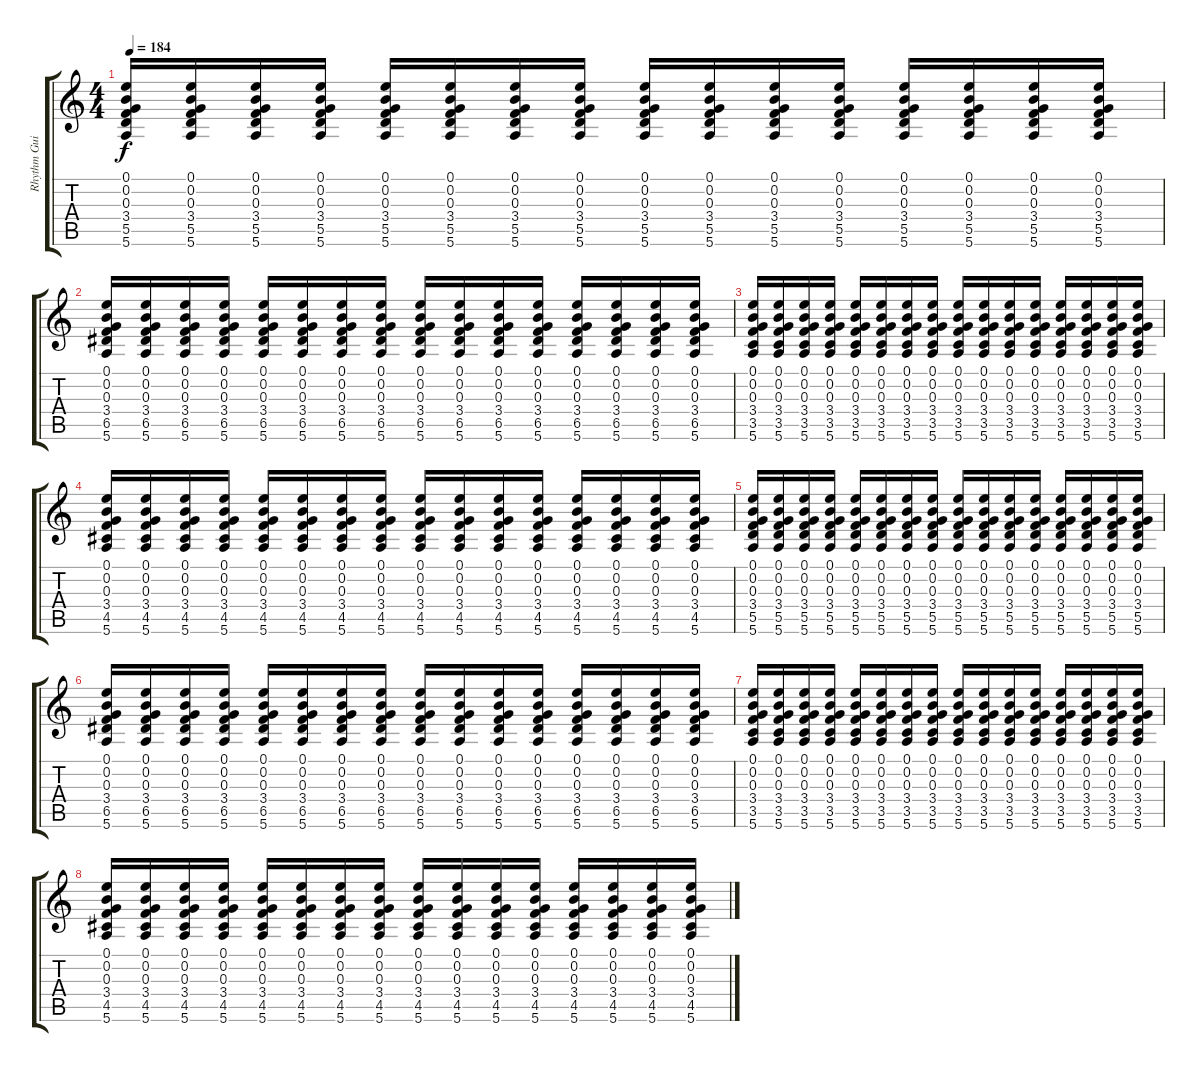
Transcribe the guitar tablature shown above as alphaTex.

\track ("Rhythm Guitar 2" "Rhythm Gui") {solo instrument distortionguitar}
\staff {score tabs}
\tuning (E4 B3 G3 D3 A2 E2) {hide}
\ts (4 4)
\tempo 184
\clef g2
\ks c
(0.1 0.2 0.3 3.4 5.5 5.6).16{dy f} (0.1 0.2 0.3 3.4 5.5 5.6).16 (0.1 0.2 0.3 3.4 5.5 5.6).16 (0.1 0.2 0.3 3.4 5.5 5.6).16 (0.1 0.2 0.3 3.4 5.5 5.6).16 (0.1 0.2 0.3 3.4 5.5 5.6).16 (0.1 0.2 0.3 3.4 5.5 5.6).16 (0.1 0.2 0.3 3.4 5.5 5.6).16 (0.1 0.2 0.3 3.4 5.5 5.6).16 (0.1 0.2 0.3 3.4 5.5 5.6).16 (0.1 0.2 0.3 3.4 5.5 5.6).16 (0.1 0.2 0.3 3.4 5.5 5.6).16 (0.1 0.2 0.3 3.4 5.5 5.6).16 (0.1 0.2 0.3 3.4 5.5 5.6).16 (0.1 0.2 0.3 3.4 5.5 5.6).16 (0.1 0.2 0.3 3.4 5.5 5.6).16 |
(0.1 0.2 0.3 3.4 6.5 5.6).16 (0.1 0.2 0.3 3.4 6.5 5.6).16 (0.1 0.2 0.3 3.4 6.5 5.6).16 (0.1 0.2 0.3 3.4 6.5 5.6).16 (0.1 0.2 0.3 3.4 6.5 5.6).16 (0.1 0.2 0.3 3.4 6.5 5.6).16 (0.1 0.2 0.3 3.4 6.5 5.6).16 (0.1 0.2 0.3 3.4 6.5 5.6).16 (0.1 0.2 0.3 3.4 6.5 5.6).16 (0.1 0.2 0.3 3.4 6.5 5.6).16 (0.1 0.2 0.3 3.4 6.5 5.6).16 (0.1 0.2 0.3 3.4 6.5 5.6).16 (0.1 0.2 0.3 3.4 6.5 5.6).16 (0.1 0.2 0.3 3.4 6.5 5.6).16 (0.1 0.2 0.3 3.4 6.5 5.6).16 (0.1 0.2 0.3 3.4 6.5 5.6).16 |
(0.1 0.2 0.3 3.4 3.5 5.6).16 (0.1 0.2 0.3 3.4 3.5 5.6).16 (0.1 0.2 0.3 3.4 3.5 5.6).16 (0.1 0.2 0.3 3.4 3.5 5.6).16 (0.1 0.2 0.3 3.4 3.5 5.6).16 (0.1 0.2 0.3 3.4 3.5 5.6).16 (0.1 0.2 0.3 3.4 3.5 5.6).16 (0.1 0.2 0.3 3.4 3.5 5.6).16 (0.1 0.2 0.3 3.4 3.5 5.6).16 (0.1 0.2 0.3 3.4 3.5 5.6).16 (0.1 0.2 0.3 3.4 3.5 5.6).16 (0.1 0.2 0.3 3.4 3.5 5.6).16 (0.1 0.2 0.3 3.4 3.5 5.6).16 (0.1 0.2 0.3 3.4 3.5 5.6).16 (0.1 0.2 0.3 3.4 3.5 5.6).16 (0.1 0.2 0.3 3.4 3.5 5.6).16 |
(0.1 0.2 0.3 3.4 4.5 5.6).16 (0.1 0.2 0.3 3.4 4.5 5.6).16 (0.1 0.2 0.3 3.4 4.5 5.6).16 (0.1 0.2 0.3 3.4 4.5 5.6).16 (0.1 0.2 0.3 3.4 4.5 5.6).16 (0.1 0.2 0.3 3.4 4.5 5.6).16 (0.1 0.2 0.3 3.4 4.5 5.6).16 (0.1 0.2 0.3 3.4 4.5 5.6).16 (0.1 0.2 0.3 3.4 4.5 5.6).16 (0.1 0.2 0.3 3.4 4.5 5.6).16 (0.1 0.2 0.3 3.4 4.5 5.6).16 (0.1 0.2 0.3 3.4 4.5 5.6).16 (0.1 0.2 0.3 3.4 4.5 5.6).16 (0.1 0.2 0.3 3.4 4.5 5.6).16 (0.1 0.2 0.3 3.4 4.5 5.6).16 (0.1 0.2 0.3 3.4 4.5 5.6).16 |
(0.1 0.2 0.3 3.4 5.5 5.6).16 (0.1 0.2 0.3 3.4 5.5 5.6).16 (0.1 0.2 0.3 3.4 5.5 5.6).16 (0.1 0.2 0.3 3.4 5.5 5.6).16 (0.1 0.2 0.3 3.4 5.5 5.6).16 (0.1 0.2 0.3 3.4 5.5 5.6).16 (0.1 0.2 0.3 3.4 5.5 5.6).16 (0.1 0.2 0.3 3.4 5.5 5.6).16 (0.1 0.2 0.3 3.4 5.5 5.6).16 (0.1 0.2 0.3 3.4 5.5 5.6).16 (0.1 0.2 0.3 3.4 5.5 5.6).16 (0.1 0.2 0.3 3.4 5.5 5.6).16 (0.1 0.2 0.3 3.4 5.5 5.6).16 (0.1 0.2 0.3 3.4 5.5 5.6).16 (0.1 0.2 0.3 3.4 5.5 5.6).16 (0.1 0.2 0.3 3.4 5.5 5.6).16 |
(0.1 0.2 0.3 3.4 6.5 5.6).16 (0.1 0.2 0.3 3.4 6.5 5.6).16 (0.1 0.2 0.3 3.4 6.5 5.6).16 (0.1 0.2 0.3 3.4 6.5 5.6).16 (0.1 0.2 0.3 3.4 6.5 5.6).16 (0.1 0.2 0.3 3.4 6.5 5.6).16 (0.1 0.2 0.3 3.4 6.5 5.6).16 (0.1 0.2 0.3 3.4 6.5 5.6).16 (0.1 0.2 0.3 3.4 6.5 5.6).16 (0.1 0.2 0.3 3.4 6.5 5.6).16 (0.1 0.2 0.3 3.4 6.5 5.6).16 (0.1 0.2 0.3 3.4 6.5 5.6).16 (0.1 0.2 0.3 3.4 6.5 5.6).16 (0.1 0.2 0.3 3.4 6.5 5.6).16 (0.1 0.2 0.3 3.4 6.5 5.6).16 (0.1 0.2 0.3 3.4 6.5 5.6).16 |
(0.1 0.2 0.3 3.4 3.5 5.6).16 (0.1 0.2 0.3 3.4 3.5 5.6).16 (0.1 0.2 0.3 3.4 3.5 5.6).16 (0.1 0.2 0.3 3.4 3.5 5.6).16 (0.1 0.2 0.3 3.4 3.5 5.6).16 (0.1 0.2 0.3 3.4 3.5 5.6).16 (0.1 0.2 0.3 3.4 3.5 5.6).16 (0.1 0.2 0.3 3.4 3.5 5.6).16 (0.1 0.2 0.3 3.4 3.5 5.6).16 (0.1 0.2 0.3 3.4 3.5 5.6).16 (0.1 0.2 0.3 3.4 3.5 5.6).16 (0.1 0.2 0.3 3.4 3.5 5.6).16 (0.1 0.2 0.3 3.4 3.5 5.6).16 (0.1 0.2 0.3 3.4 3.5 5.6).16 (0.1 0.2 0.3 3.4 3.5 5.6).16 (0.1 0.2 0.3 3.4 3.5 5.6).16 |
(0.1 0.2 0.3 3.4 4.5 5.6).16 (0.1 0.2 0.3 3.4 4.5 5.6).16 (0.1 0.2 0.3 3.4 4.5 5.6).16 (0.1 0.2 0.3 3.4 4.5 5.6).16 (0.1 0.2 0.3 3.4 4.5 5.6).16 (0.1 0.2 0.3 3.4 4.5 5.6).16 (0.1 0.2 0.3 3.4 4.5 5.6).16 (0.1 0.2 0.3 3.4 4.5 5.6).16 (0.1 0.2 0.3 3.4 4.5 5.6).16 (0.1 0.2 0.3 3.4 4.5 5.6).16 (0.1 0.2 0.3 3.4 4.5 5.6).16 (0.1 0.2 0.3 3.4 4.5 5.6).16 (0.1 0.2 0.3 3.4 4.5 5.6).16 (0.1 0.2 0.3 3.4 4.5 5.6).16 (0.1 0.2 0.3 3.4 4.5 5.6).16 (0.1 0.2 0.3 3.4 4.5 5.6).16
